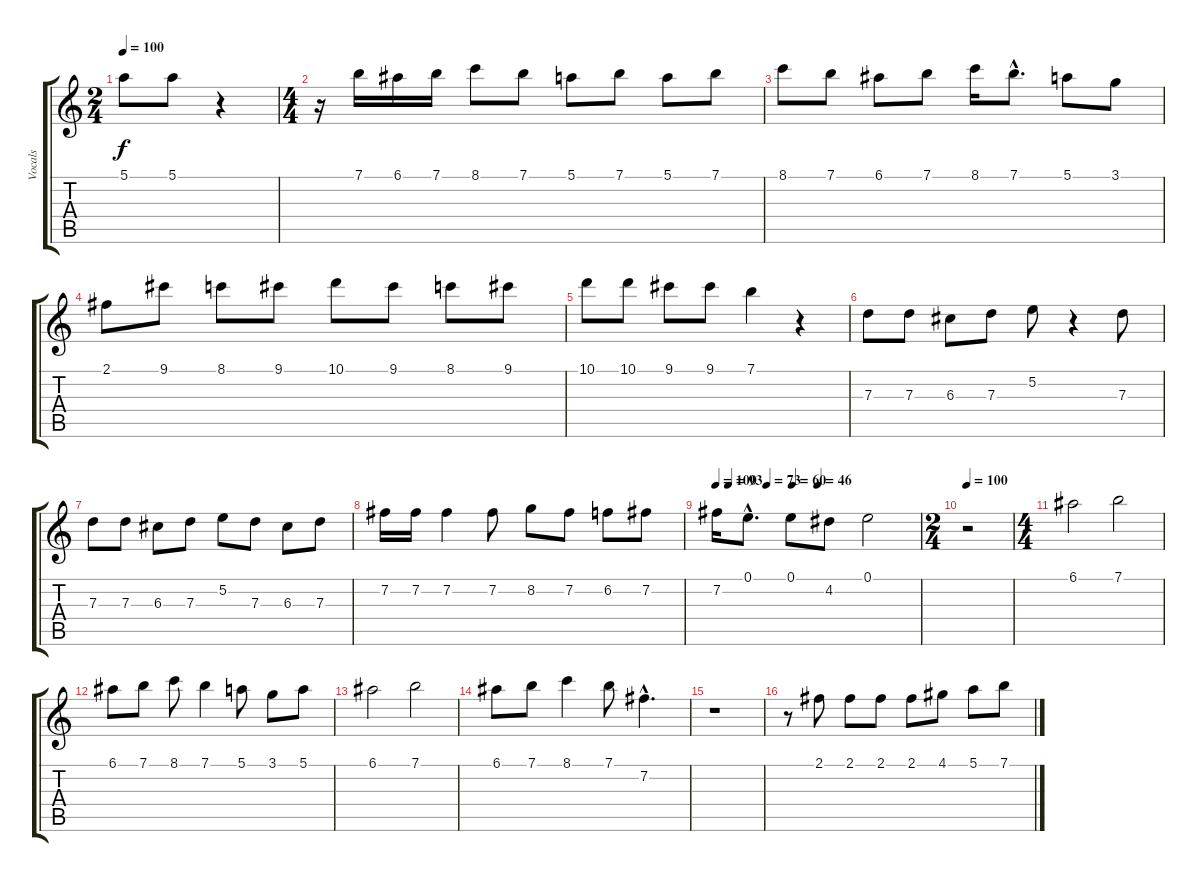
\track ("Vocals" "Vocals") {instrument acousticguitarnylon}
\staff {score tabs}
\tuning (E4 B3 G3 D3 A2 E2) {hide}
\ts (2 4)
\tempo 100
\clef g2
\ks c
5.1.8{dy f} 5.1.8 r.4 |
\ts (4 4)
r.16 7.1.16 6.1.16 7.1.16 8.1.8 7.1.8 5.1.8 7.1.8 5.1.8 7.1.8 |
8.1.8 7.1.8 6.1.8 7.1.8 8.1.16 7.1{hac}.8{d} 5.1.8 3.1.8 |
2.1.8 9.1.8 8.1.8 9.1.8 10.1.8 9.1.8 8.1.8 9.1.8 |
10.1.8 10.1.8 9.1.8 9.1.8 7.1.4 r.4 |
7.3.8 7.3.8 6.3.8 7.3.8 5.2.8 r.4 7.3.8 |
7.3.8 7.3.8 6.3.8 7.3.8 5.2.8 7.3.8 6.3.8 7.3.8 |
7.2.16 7.2.16 7.2.4 7.2.8 8.2.8 7.2.8 6.2.8 7.2.8 |
\tempo 100
\tempo (93 0.0625)
\tempo (73 0.25)
\tempo (60 0.375)
\tempo (46 0.5)
7.2.16 0.1{hac}.8{d} 0.1.8 4.2.8 0.1.2 |
\ts (2 4)
\tempo 100
r.2 |
\ts (4 4)
6.1.2 7.1.2 |
6.1.8 7.1.8 8.1.8 7.1.4 5.1.8 3.1.8 5.1.8 |
6.1.2 7.1.2 |
6.1.8 7.1.8 8.1.4 7.1.8 7.2{hac}.4{d} |
r.1 |
r.8 2.1.8 2.1.8 2.1.8 2.1.8 4.1.8 5.1.8 7.1.8
